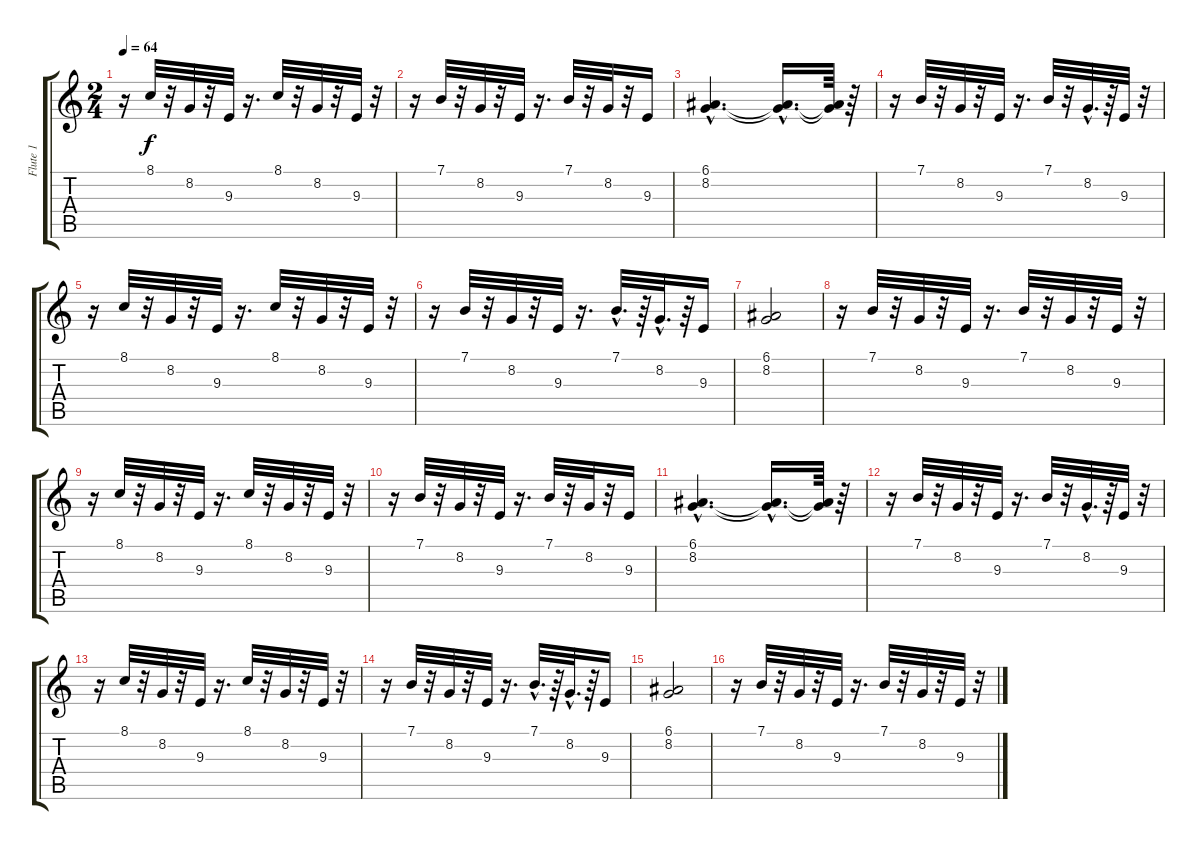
\track ("Flute 1" "Flute 1") {instrument flute}
\staff {score tabs}
\tuning (E4 B3 G3 D3 A2 E2) {hide}
\ts (2 4)
\tempo 64
\clef g2
\ks c
r.16{dy f} 8.1.32 r.32 8.2.32 r.32 9.3.32 r.16{d} 8.1.32 r.32 8.2.32 r.32 9.3.32 r.32 |
r.16 7.1.32 r.32 8.2.32 r.32 9.3.32 r.16{d} 7.1.32 r.32 8.2.32 r.32 9.3.16 |
(6.1{hac} 8.2{hac}).4{d} (6.1{hac t} 8.2{hac t}).16{d} (6.1{t} 8.2{t}).64 r.64 |
r.16 7.1.32 r.32 8.2.32 r.32 9.3.32 r.16{d} 7.1.32 r.32 8.2{hac}.32{d} r.64 9.3.32 r.32 |
r.16 8.1.32 r.32 8.2.32 r.32 9.3.32 r.16{d} 8.1.32 r.32 8.2.32 r.32 9.3.32 r.32 |
r.16 7.1.32 r.32 8.2.32 r.32 9.3.32 r.16{d} 7.1{hac}.32{d} r.64 8.2{hac}.32{d} r.64 9.3.16 |
(6.1 8.2).2 |
r.16 7.1.32 r.32 8.2.32 r.32 9.3.32 r.16{d} 7.1.32 r.32 8.2.32 r.32 9.3.32 r.32 |
r.16 8.1.32 r.32 8.2.32 r.32 9.3.32 r.16{d} 8.1.32 r.32 8.2.32 r.32 9.3.32 r.32 |
r.16 7.1.32 r.32 8.2.32 r.32 9.3.32 r.16{d} 7.1.32 r.32 8.2.32 r.32 9.3.16 |
(6.1{hac} 8.2{hac}).4{d} (6.1{hac t} 8.2{hac t}).16{d} (6.1{t} 8.2{t}).64 r.64 |
r.16 7.1.32 r.32 8.2.32 r.32 9.3.32 r.16{d} 7.1.32 r.32 8.2{hac}.32{d} r.64 9.3.32 r.32 |
r.16 8.1.32 r.32 8.2.32 r.32 9.3.32 r.16{d} 8.1.32 r.32 8.2.32 r.32 9.3.32 r.32 |
r.16 7.1.32 r.32 8.2.32 r.32 9.3.32 r.16{d} 7.1{hac}.32{d} r.64 8.2{hac}.32{d} r.64 9.3.16 |
(6.1 8.2).2 |
r.16 7.1.32 r.32 8.2.32 r.32 9.3.32 r.16{d} 7.1.32 r.32 8.2.32 r.32 9.3.32 r.32
